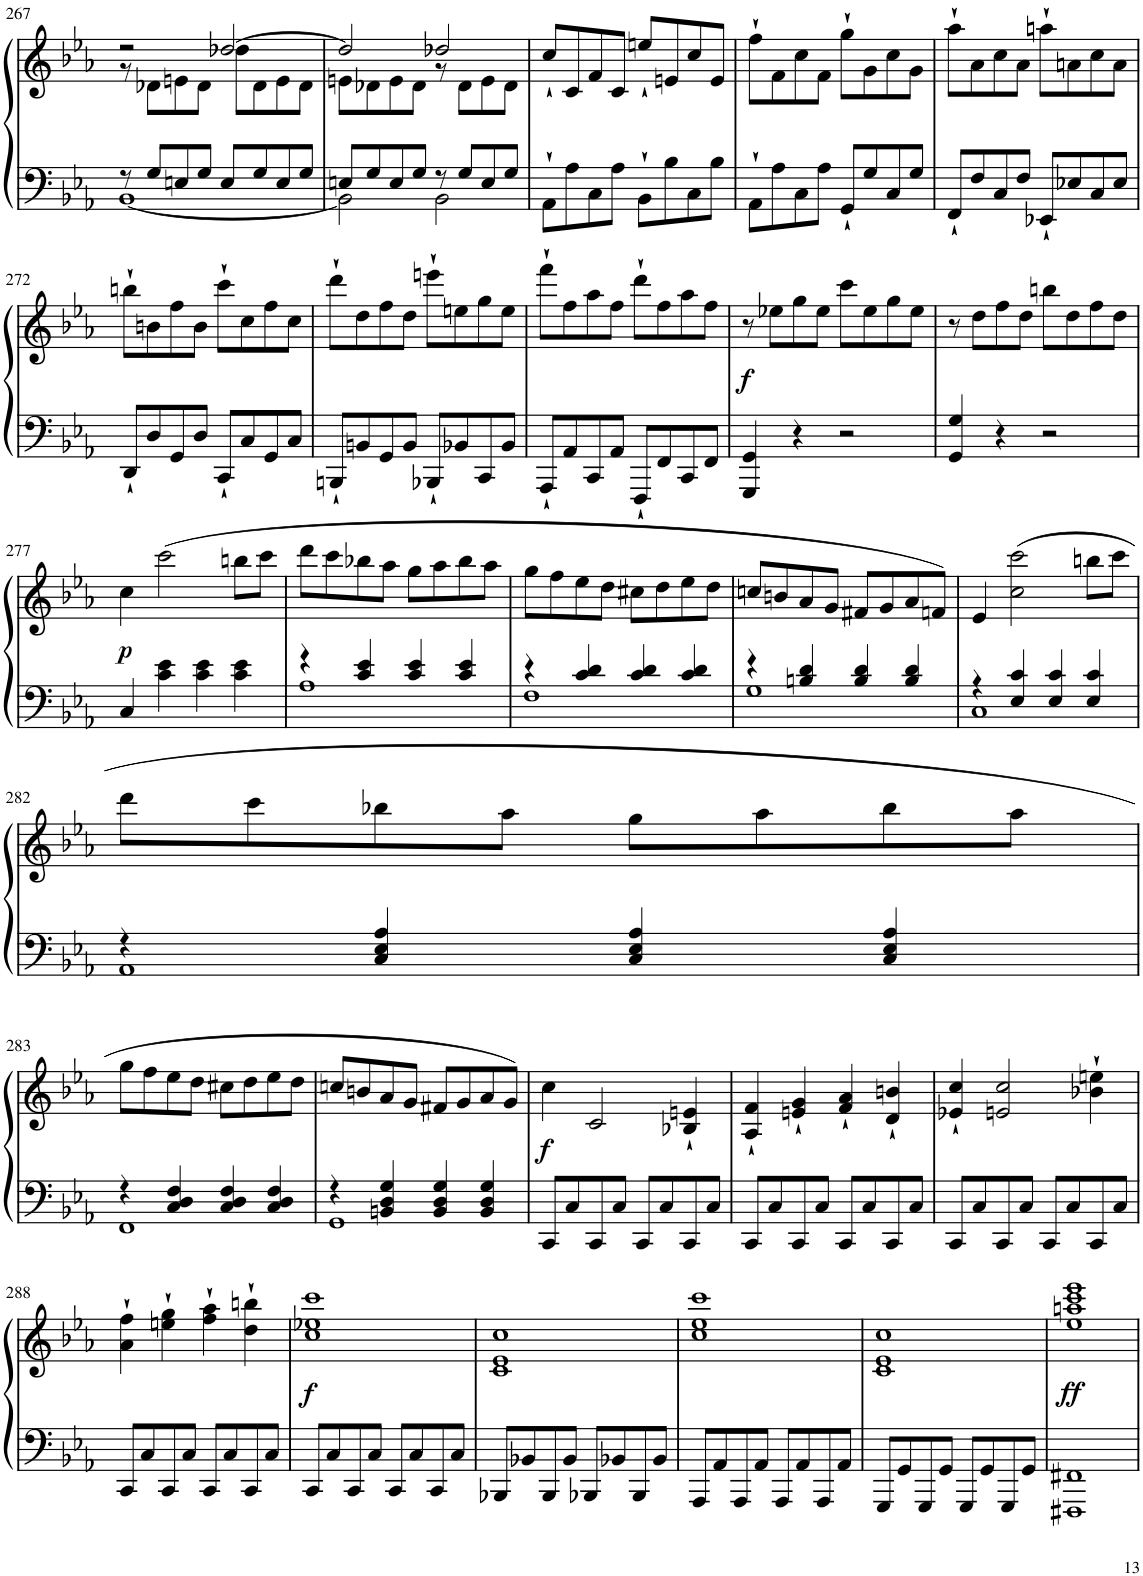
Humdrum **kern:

**kern	**kern	**dynam
*part1	*part1	*part1
*staff2	*staff1	*staff1/2
*I"Piano	*	*
*I'Pno	*	*
!!LO:PB:g=z
*clefF4	*clefG2	*
*k[b-e-a-]	*k[b-e-a-]	*
*M4/4	*M4/4	*
*met(c|)	*met(c|)	*
=267	=267	=267
*^	*^	*
8r	[1BB-	2r	8r	.
8G/L	.	.	8d-X\L	.
8En/	.	.	8en\	.
8G/J	.	.	8d-\J	.
8E/L	.	[2dd-X/	8dd-\L	.
8G/	.	.	8d-\	.
8E/	.	.	8e\	.
8G/J	.	.	8d-\J	.
=268	=268	=268	=268	=268
8En/L	2BB-\]	2dd-/]	8en\L	.
8G/	.	.	8d-X\	.
8E/	.	.	8e\	.
8G/J	.	.	8d-\J	.
8r	2BB-\	2dd-X/	8r	.
8G/L	.	.	8d-\L	.
8E/	.	.	8e\	.
8G/J	.	.	8d-\J	.
*v	*v	*	*	*
*	*v	*v	*
=269	=269	=269
8AA-'`\L	8cc'`/L	.
8A-\	8c/	.
8C\	8f/	.
8A-\J	8c/J	.
8BB-'`\L	8een'`/L	.
8B-\	8en/	.
8C\	8cc/	.
8B-\J	8e/J	.
=270	=270	=270
8AA-'`\L	8ff'`\L	.
8A-\	8f\	.
8C\	8cc\	.
8A-\J	8f\J	.
8GG'`/L	8gg'`\L	.
8G/	8g\	.
8C/	8cc\	.
8G/J	8g\J	.
=271	=271	=271
8FF'`/L	8aa-'`\L	.
8F/	8a-\	.
8C/	8cc\	.
8F/J	8a-\J	.
8EE-X'`/L	8aan'`\L	.
8E-X/	8an\	.
8C/	8cc\	.
8E-/J	8a\J	.
!!LO:LB:g=z
=272	=272	=272
8DD'`/L	8bbn'`\L	.
8D/	8bn\	.
8GG/	8ff\	.
8D/J	8b\J	.
8CC'`/L	8ccc'`\L	.
8C/	8cc\	.
8GG/	8ff\	.
8C/J	8cc\J	.
=273	=273	=273
8BBBn'`/L	8ddd'`\L	.
8BBn/	8dd\	.
8GG/	8ff\	.
8BB/J	8dd\J	.
8BBB-X'`/L	8eeen'`\L	.
8BB-X/	8een\	.
8CC/	8gg\	.
8BB-/J	8ee\J	.
=274	=274	=274
8AAA-'`/L	8fff'`\L	.
8AA-/	8ff\	.
8CC/	8aa-\	.
8AA-/J	8ff\J	.
8FFF'`/L	8ddd'`\L	.
8FF/	8ff\	.
8CC/	8aa-\	.
8FF/J	8ff\J	.
=275	=275	=275
!	!	!LO:DY:b
4GGG/ 4GG/	8r	f
.	8ee-X\L	.
4r	8gg\	.
.	8ee-\J	.
2r	8ccc\L	.
.	8ee-\	.
.	8gg\	.
.	8ee-\J	.
=276	=276	=276
4GG/ 4G/	8r	.
.	8dd\L	.
4r	8ff\	.
.	8dd\J	.
2r	8bbn\L	.
.	8dd\	.
.	8ff\	.
.	8dd\J	.
!!LO:LB:g=z
=277	=277	=277
!	!	!LO:DY:b
4C/	4cc\	p
4c\ 4e-\	(2ccc\	.
4c\ 4e-\	.	.
4c\ 4e-\	8bbn\L	.
.	8ccc\J	.
=278	=278	=278
*^	*	*
4r	1A-	8ddd\L	.
.	.	8ccc\	.
4c/ 4e-/	.	8bb-X\	.
.	.	8aa-\J	.
4c/ 4e-/	.	8gg\L	.
.	.	8aa-\	.
4c/ 4e-/	.	8bb-\	.
.	.	8aa-\J	.
=279	=279	=279	=279
4r	1F	8gg\L	.
.	.	8ff\	.
4c/ 4d/	.	8ee-\	.
.	.	8dd\J	.
4c/ 4d/	.	8cc#X\L	.
.	.	8dd\	.
4c/ 4d/	.	8ee-\	.
.	.	8dd\J	.
=280	=280	=280	=280
4r	1G	8ccn/L	.
.	.	8bn/	.
4Bn/ 4d/	.	8a-/	.
.	.	8g/J	.
4B/ 4d/	.	8f#X/L	.
.	.	8g/	.
4B/ 4d/	.	8a-/	.
.	.	8fn/J)	.
=281	=281	=281	=281
4r	1C	4e-/	.
4E-/ 4c/	.	(2cc\ 2ccc\	.
4E-/ 4c/	.	.	.
4E-/ 4c/	.	8bbn\L	.
.	.	8ccc\J	.
!!LO:LB:g=z
=282	=282	=282	=282
4r	1AA-	8ddd\L	.
.	.	8ccc\	.
4C/ 4E-/ 4A-/	.	8bb-X\	.
.	.	8aa-\J	.
4C/ 4E-/ 4A-/	.	8gg\L	.
.	.	8aa-\	.
4C/ 4E-/ 4A-/	.	8bb-\	.
.	.	8aa-\J	.
!!LO:LB:g=z
=283	=283	=283	=283
4r	1FF	8gg\L	.
.	.	8ff\	.
4C/ 4D/ 4F/	.	8ee-\	.
.	.	8dd\J	.
4C/ 4D/ 4F/	.	8cc#X\L	.
.	.	8dd\	.
4C/ 4D/ 4F/	.	8ee-\	.
.	.	8dd\J	.
=284	=284	=284	=284
4r	1GG	8ccn/L	.
.	.	8bn/	.
4BBn/ 4D/ 4G/	.	8a-/	.
.	.	8g/J	.
4BB/ 4D/ 4G/	.	8f#X/L	.
.	.	8g/	.
4BB/ 4D/ 4G/	.	8a-/	.
.	.	8g/J)	.
*v	*v	*	*
=285	=285	=285
!	!	!LO:DY:b
8CC/L	4cc\	f
8C/	.	.
8CC/	2c/	.
8C/J	.	.
8CC/L	.	.
8C/	.	.
8CC/	4B-X/'` 4en/'`	.
8C/J	.	.
=286	=286	=286
8CC/L	4A-/'` 4f/'`	.
8C/	.	.
8CC/	4en/'` 4g/'`	.
8C/J	.	.
8CC/L	4f/'` 4a-/'`	.
8C/	.	.
8CC/	4d/'` 4bn/'`	.
8C/J	.	.
=287	=287	=287
8CC/L	4e-X/'` 4cc/'`	.
8C/	.	.
8CC/	2en/ 2cc/	.
8C/J	.	.
8CC/L	.	.
8C/	.	.
8CC/	4b-X\'` 4een\'`	.
8C/J	.	.
!!LO:LB:g=z
=288	=288	=288
8CC/L	4a-\'` 4ff\'`	.
8C/	.	.
8CC/	4een\'` 4gg\'`	.
8C/J	.	.
8CC/L	4ff\'` 4aa-\'`	.
8C/	.	.
8CC/	4dd\'` 4bbn\'`	.
8C/J	.	.
=289	=289	=289
!	!	!LO:DY:b
8CC/L	1cc 1ee-X 1ccc	f
8C/	.	.
8CC/	.	.
8C/J	.	.
8CC/L	.	.
8C/	.	.
8CC/	.	.
8C/J	.	.
=290	=290	=290
8BBB-X/L	1c 1e- 1cc	.
8BB-X/	.	.
8BBB-/	.	.
8BB-/J	.	.
8BBB-X/L	.	.
8BB-X/	.	.
8BBB-/	.	.
8BB-/J	.	.
=291	=291	=291
8AAA-/L	1cc 1ee- 1ccc	.
8AA-/	.	.
8AAA-/	.	.
8AA-/J	.	.
8AAA-/L	.	.
8AA-/	.	.
8AAA-/	.	.
8AA-/J	.	.
=292	=292	=292
8GGG/L	1c 1e- 1cc	.
8GG/	.	.
8GGG/	.	.
8GG/J	.	.
8GGG/L	.	.
8GG/	.	.
8GGG/	.	.
8GG/J	.	.
=293	=293	=293
!	!	!LO:DY:b
1FFF#X 1FF#X	1ee- 1aan 1ccc 1eee-	ff
=	=	=
*-	*-	*-
